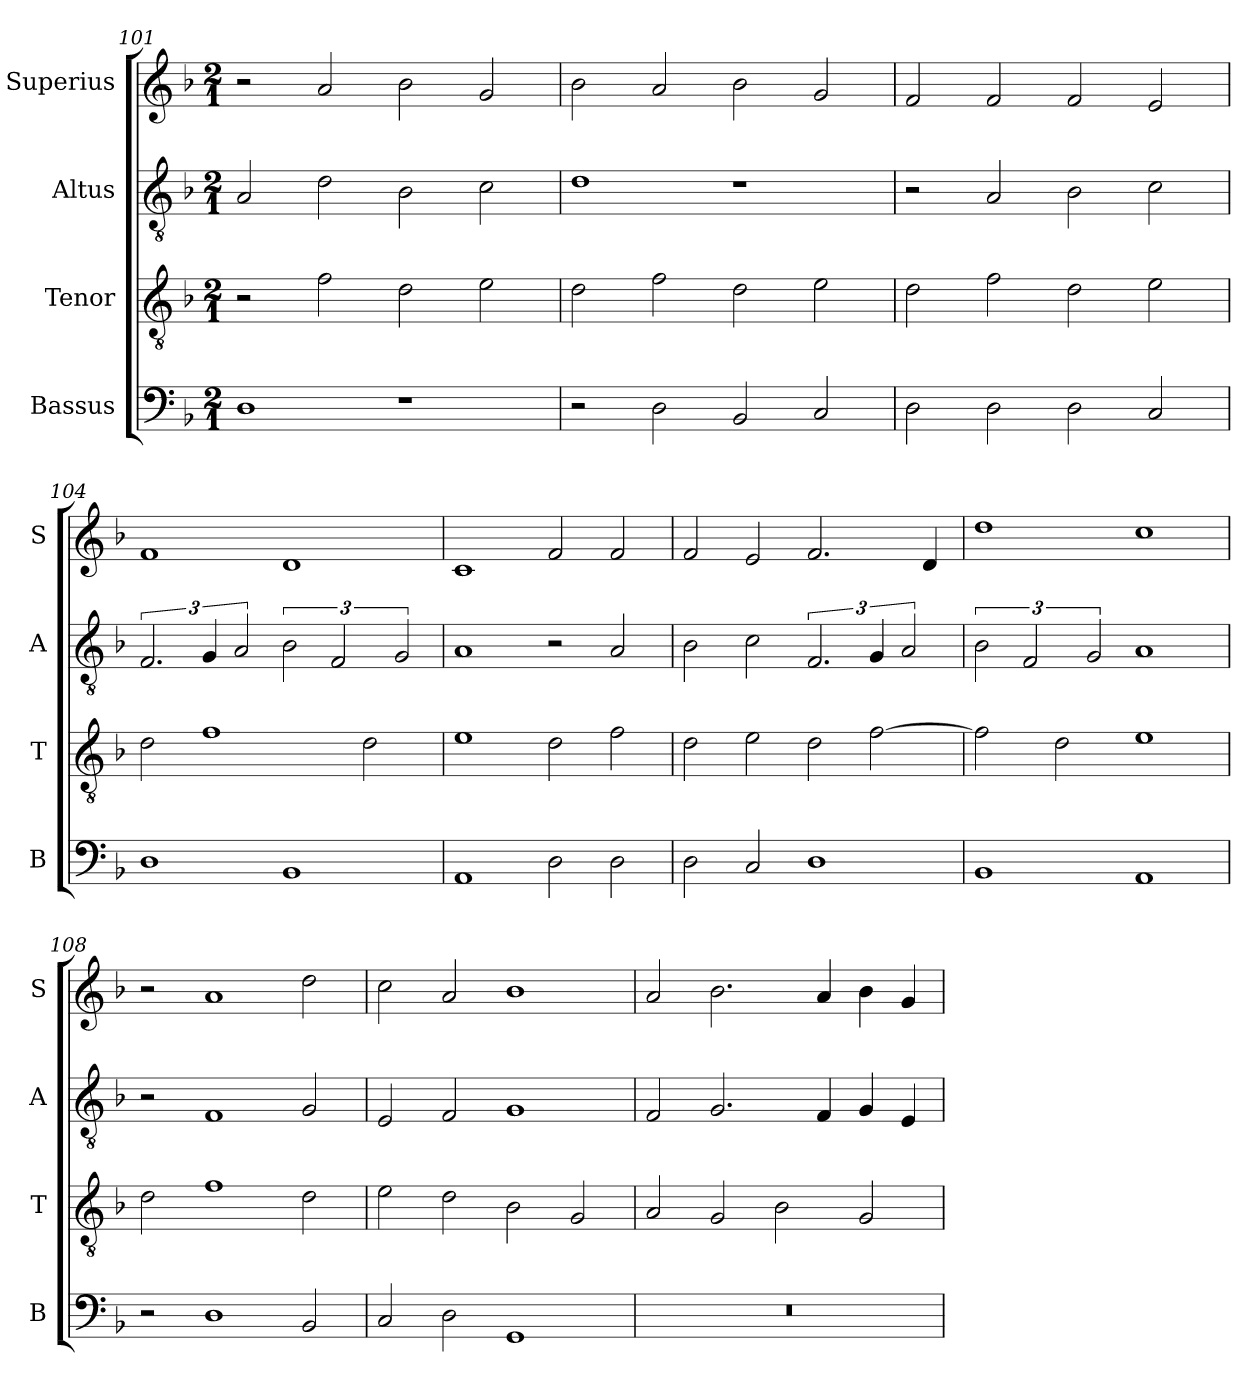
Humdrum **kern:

**kern	**kern	**kern	**kern
*part4	*part3	*part2	*part1
*staff4	*staff3	*staff2	*staff1
*I"Bassus	*I"Tenor	*I"Altus	*I"Superius
*I'B	*I'T	*I'A	*I'S
*clefF4	*clefGv2	*clefGv2	*clefG2
*k[b-]	*k[b-]	*k[b-]	*k[b-]
*M2/1	*M2/1	*M2/1	*M2/1
=101	=101	=101	=101
1D	2r	2A/	2r
.	2f\	2d\	2a/
1r	2d\	2B-\	2b-\
.	2e\	2c\	2g/
=102	=102	=102	=102
2r	2d\	1d	2b-\
2D\	2f\	.	2a/
2BB-/	2d\	1r	2b-\
2C/	2e\	.	2g/
=103	=103	=103	=103
2D\	2d\	2r	2f/
2D\	2f\	2A/	2f/
2D\	2d\	2B-\	2f/
2C/	2e\	2c\	2e/
=104	=104	=104	=104
1D	2d\	3.F/	1f
.	1f	6G/	.
.	.	3A/	.
1BB-	.	3B-\	1d
.	.	3F/	.
.	2d\	.	.
.	.	3G/	.
=105	=105	=105	=105
1AA	1e	1A	1c
2D\	2d\	2r	2f/
2D\	2f\	2A/	2f/
=106	=106	=106	=106
2D\	2d\	2B-\	2f/
2C/	2e\	2c\	2e/
1D	2d\	3.F/	2.f/
.	[2f\	6G/	.
.	.	3A/	.
.	.	.	4d/
=107	=107	=107	=107
1BB-	2f\]	3B-\	1dd
.	.	3F/	.
.	2d\	.	.
.	.	3G/	.
1AA	1e	1A	1cc
=108	=108	=108	=108
2r	2d\	2r	2r
1D	1f	1F	1a
2BB-/	2d\	2G/	2dd\
=109	=109	=109	=109
2C/	2e\	2E/	2cc\
2D\	2d\	2F/	2a/
1GG	2B-\	1G	1b-
.	2G/	.	.
=110	=110	=110	=110
0r	2A/	2F/	2a/
.	2G/	2.G/	2.b-\
.	2B-\	.	.
.	.	4F/	4a/
.	2G/	4G/	4b-\
.	.	4E/	4g/
=	=	=	=
*-	*-	*-	*-
